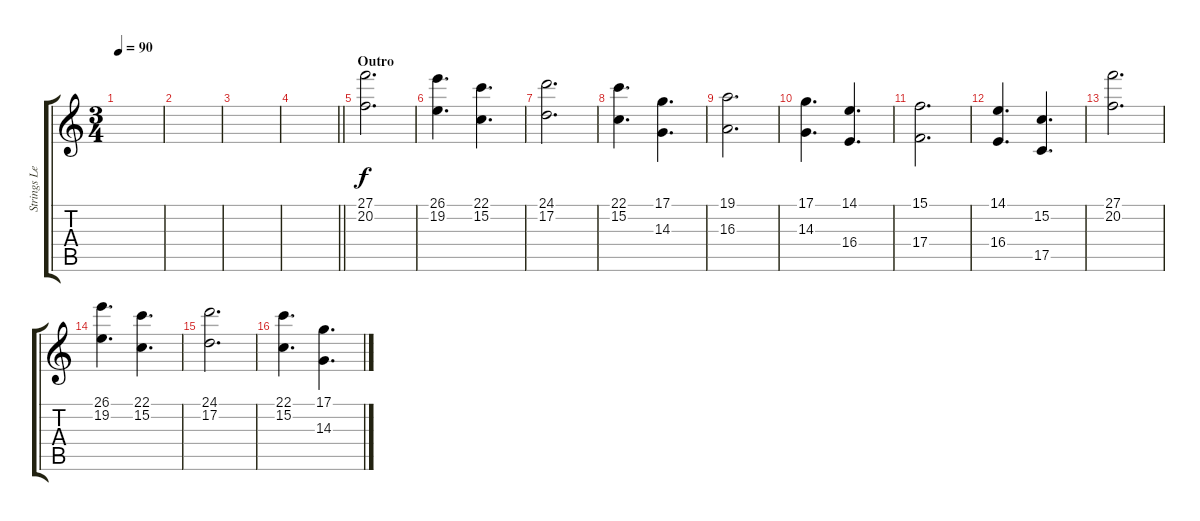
\track ("Strings Lead" "Strings Le") {instrument stringensemble1}
\staff {score tabs}
\tuning (D4 A3 F3 C3 G2 D2) {hide}
\ts (3 4)
\tempo 90
\clef g2
\ks c
|
|
|
\barLineRight lightlight
|
\section ("" "Outro")
(27.1 20.2).2{d volume 14} |
(26.1 19.2).4{d} (22.1 15.2).4{d} |
(24.1 17.2).2{d} |
(22.1 15.2).4{d} (17.1 14.3).4{d} |
(19.1 16.3).2{d} |
(17.1 14.3).4{d} (14.1 16.4).4{d} |
(15.1 17.4).2{d} |
(14.1 16.4).4{d} (15.2 17.5).4{d} |
(27.1 20.2).2{d} |
(26.1 19.2).4{d} (22.1 15.2).4{d} |
(24.1 17.2).2{d} |
(22.1 15.2).4{d} (17.1 14.3).4{d}
